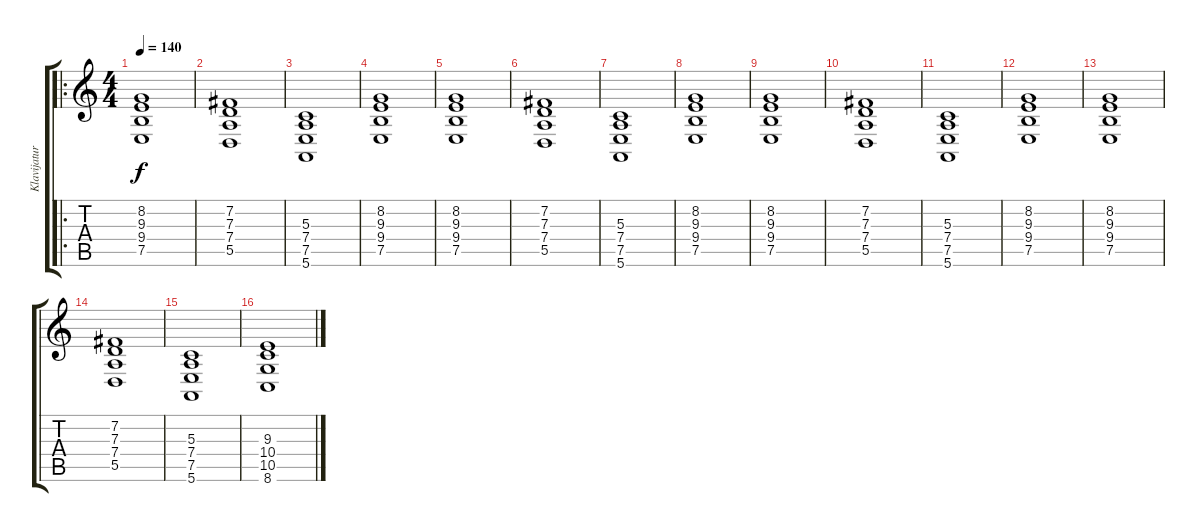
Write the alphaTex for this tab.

\track ("Klavijature" "Klavijatur") {instrument synthstrings1}
\staff {score tabs}
\tuning (E4 B3 G3 D3 A2 E2) {hide}
\ro
\ts (4 4)
\tempo 140
\clef g2
\ks c
(8.2 9.3 9.4 7.5).1{dy f instrument synthstrings1} |
(7.2 7.3 7.4 5.5).1 |
(5.3 7.4 7.5 5.6).1 |
(8.2 9.3 9.4 7.5).1 |
(8.2 9.3 9.4 7.5).1 |
(7.2 7.3 7.4 5.5).1 |
(5.3 7.4 7.5 5.6).1 |
(8.2 9.3 9.4 7.5).1 |
(8.2 9.3 9.4 7.5).1 |
(7.2 7.3 7.4 5.5).1 |
(5.3 7.4 7.5 5.6).1 |
(8.2 9.3 9.4 7.5).1 |
(8.2 9.3 9.4 7.5).1 |
(7.2 7.3 7.4 5.5).1 |
(5.3 7.4 7.5 5.6).1 |
(9.3 10.4 10.5 8.6).1
